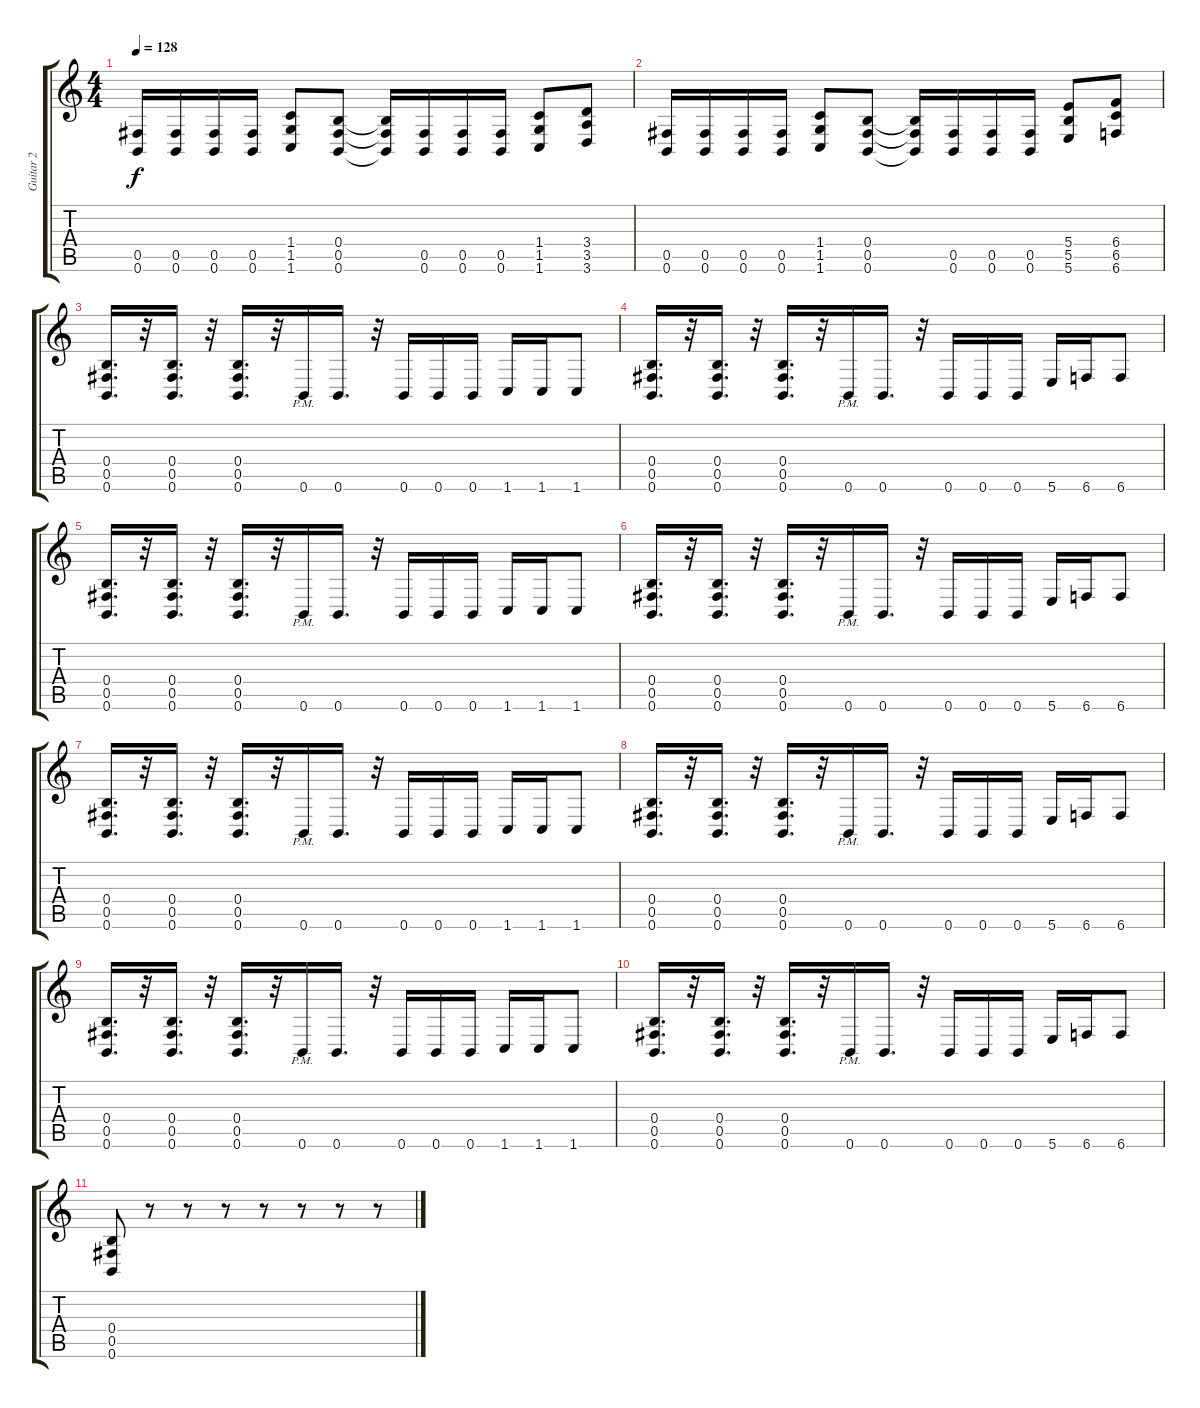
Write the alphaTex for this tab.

\track ("Guitar 2" "Guitar 2") {instrument overdrivenguitar}
\staff {score tabs}
\tuning (Db4 Ab3 E3 B2 Gb2 B1) {hide}
\ts (4 4)
\tempo 128
\clef g2
\ks c
(0.5 0.6).16{dy f} (0.5 0.6).16 (0.5 0.6).16 (0.5 0.6).16 (1.4 1.5 1.6).8 (0.4 0.5 0.6).8 (0.4{t} 0.5{t} 0.6{t}).16 (0.5 0.6).16 (0.5 0.6).16 (0.5 0.6).16 (1.4 1.5 1.6).8 (3.4 3.5 3.6).8 |
(0.5 0.6).16 (0.5 0.6).16 (0.5 0.6).16 (0.5 0.6).16 (1.4 1.5 1.6).8 (0.4 0.5 0.6).8 (0.4{t} 0.5{t} 0.6{t}).16 (0.5 0.6).16 (0.5 0.6).16 (0.5 0.6).16 (5.4 5.5 5.6).8 (6.4 6.5 6.6).8 |
(0.4 0.5 0.6).16{d} r.32 (0.4 0.5 0.6).16{d} r.32 (0.4 0.5 0.6).16{d} r.32 0.6{pm}.16 0.6.16{d} r.32 0.6.16 0.6.16 0.6.16 1.6.16 1.6.16 1.6.8 |
(0.4 0.5 0.6).16{d} r.32 (0.4 0.5 0.6).16{d} r.32 (0.4 0.5 0.6).16{d} r.32 0.6{pm}.16 0.6.16{d} r.32 0.6.16 0.6.16 0.6.16 5.6.16 6.6.16 6.6.8 |
(0.4 0.5 0.6).16{d} r.32 (0.4 0.5 0.6).16{d} r.32 (0.4 0.5 0.6).16{d} r.32 0.6{pm}.16 0.6.16{d} r.32 0.6.16 0.6.16 0.6.16 1.6.16 1.6.16 1.6.8 |
(0.4 0.5 0.6).16{d} r.32 (0.4 0.5 0.6).16{d} r.32 (0.4 0.5 0.6).16{d} r.32 0.6{pm}.16 0.6.16{d} r.32 0.6.16 0.6.16 0.6.16 5.6.16 6.6.16 6.6.8 |
(0.4 0.5 0.6).16{d} r.32 (0.4 0.5 0.6).16{d} r.32 (0.4 0.5 0.6).16{d} r.32 0.6{pm}.16 0.6.16{d} r.32 0.6.16 0.6.16 0.6.16 1.6.16 1.6.16 1.6.8 |
(0.4 0.5 0.6).16{d} r.32 (0.4 0.5 0.6).16{d} r.32 (0.4 0.5 0.6).16{d} r.32 0.6{pm}.16 0.6.16{d} r.32 0.6.16 0.6.16 0.6.16 5.6.16 6.6.16 6.6.8 |
(0.4 0.5 0.6).16{d} r.32 (0.4 0.5 0.6).16{d} r.32 (0.4 0.5 0.6).16{d} r.32 0.6{pm}.16 0.6.16{d} r.32 0.6.16 0.6.16 0.6.16 1.6.16 1.6.16 1.6.8 |
(0.4 0.5 0.6).16{d} r.32 (0.4 0.5 0.6).16{d} r.32 (0.4 0.5 0.6).16{d} r.32 0.6{pm}.16 0.6.16{d} r.32 0.6.16 0.6.16 0.6.16 5.6.16 6.6.16 6.6.8 |
(0.4 0.5 0.6).8 r.8 r.8 r.8 r.8 r.8 r.8 r.8
